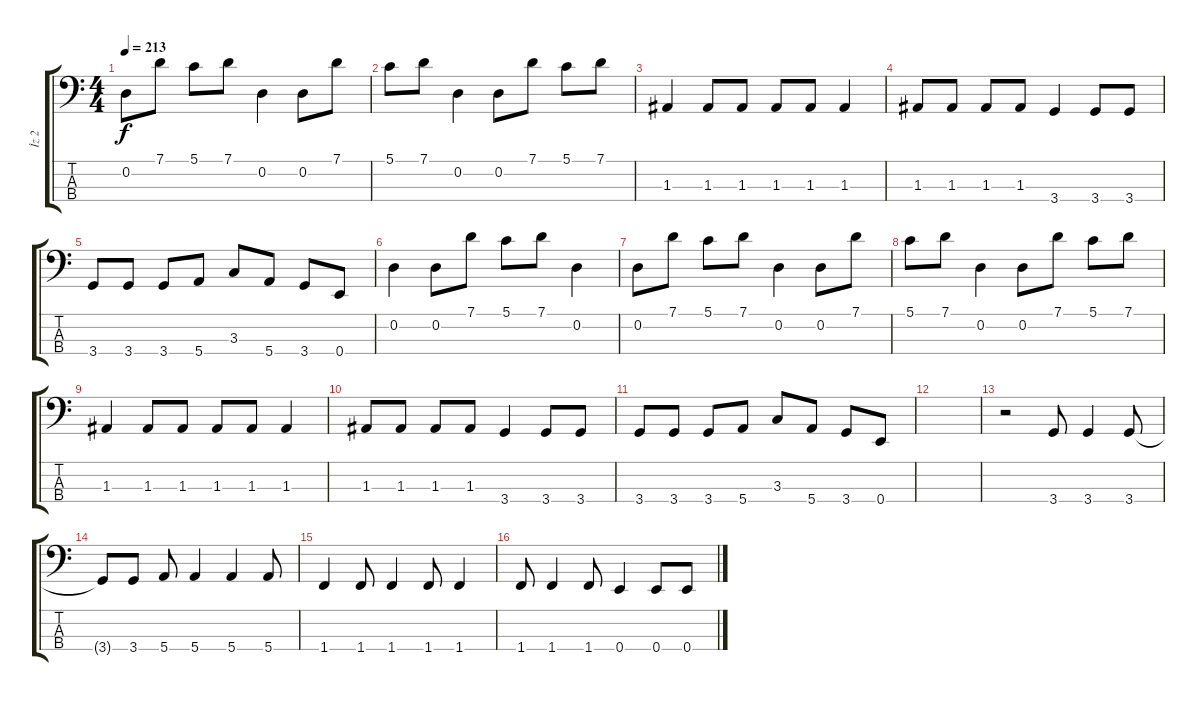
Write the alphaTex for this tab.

\track ("İz 2" "İz 2") {instrument electricbasspick}
\staff {score tabs}
\tuning (G2 D2 A1 E1) {hide}
\ts (4 4)
\tempo 213
\clef f4
\ks c
0.2.8{dy f} 7.1.8 5.1.8 7.1.8 0.2.4 0.2.8 7.1.8 |
5.1.8 7.1.8 0.2.4 0.2.8 7.1.8 5.1.8 7.1.8 |
1.3.4 1.3.8 1.3.8 1.3.8 1.3.8 1.3.4 |
1.3.8 1.3.8 1.3.8 1.3.8 3.4.4 3.4.8 3.4.8 |
3.4.8 3.4.8 3.4.8 5.4.8 3.3.8 5.4.8 3.4.8 0.4.8 |
0.2.4 0.2.8 7.1.8 5.1.8 7.1.8 0.2.4 |
0.2.8 7.1.8 5.1.8 7.1.8 0.2.4 0.2.8 7.1.8 |
5.1.8 7.1.8 0.2.4 0.2.8 7.1.8 5.1.8 7.1.8 |
1.3.4 1.3.8 1.3.8 1.3.8 1.3.8 1.3.4 |
1.3.8 1.3.8 1.3.8 1.3.8 3.4.4 3.4.8 3.4.8 |
3.4.8 3.4.8 3.4.8 5.4.8 3.3.8 5.4.8 3.4.8 0.4.8 |
|
r.2 3.4.8 3.4.4 3.4.8 |
3.4{t}.8 3.4.8 5.4.8 5.4.4 5.4.4 5.4.8 |
1.4.4 1.4.8 1.4.4 1.4.8 1.4.4 |
1.4.8 1.4.4 1.4.8 0.4.4 0.4.8 0.4.8
